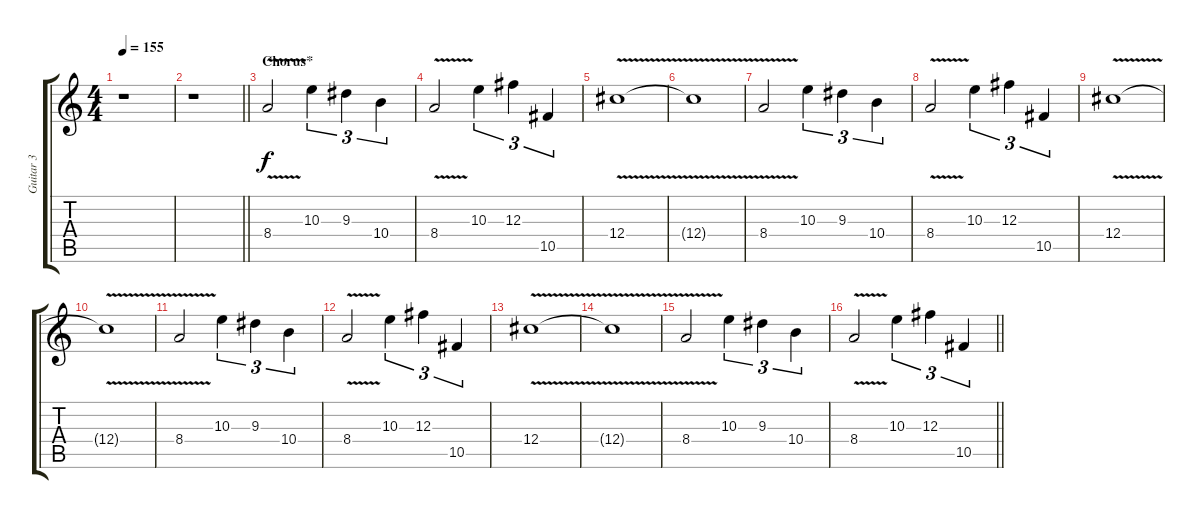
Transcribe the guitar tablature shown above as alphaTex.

\track ("Guitar 3" "Guitar 3") {instrument distortionguitar}
\staff {score tabs}
\tuning (Eb4 Bb3 Gb3 Db3 Ab2 Db2) {hide}
\ts (4 4)
\tempo 155
\clef g2
\ks c
r.1{dy f} |
\barLineRight lightlight
r.1 |
\section ("" "Chorus*")
8.4{v}.2{volume 15} 10.3.4{tu (3 2)} 9.3.4{tu (3 2)} 10.4.4{tu (3 2)} |
8.4{v}.2 10.3.4{tu (3 2)} 12.3.4{tu (3 2)} 10.5.4{tu (3 2)} |
12.4{v}.1{volume 3} |
12.4{t}.1 |
8.4{v}.2{volume 15} 10.3.4{tu (3 2)} 9.3.4{tu (3 2)} 10.4.4{tu (3 2)} |
8.4{v}.2 10.3.4{tu (3 2)} 12.3.4{tu (3 2)} 10.5.4{tu (3 2)} |
12.4{v}.1{volume 3} |
12.4{t}.1 |
8.4{v}.2{volume 15} 10.3.4{tu (3 2)} 9.3.4{tu (3 2)} 10.4.4{tu (3 2)} |
8.4{v}.2 10.3.4{tu (3 2)} 12.3.4{tu (3 2)} 10.5.4{tu (3 2)} |
12.4{v}.1{volume 3} |
12.4{t}.1 |
8.4{v}.2{volume 15} 10.3.4{tu (3 2)} 9.3.4{tu (3 2)} 10.4.4{tu (3 2)} |
\barLineRight lightlight
8.4{v}.2 10.3.4{tu (3 2)} 12.3.4{tu (3 2)} 10.5.4{tu (3 2)}
